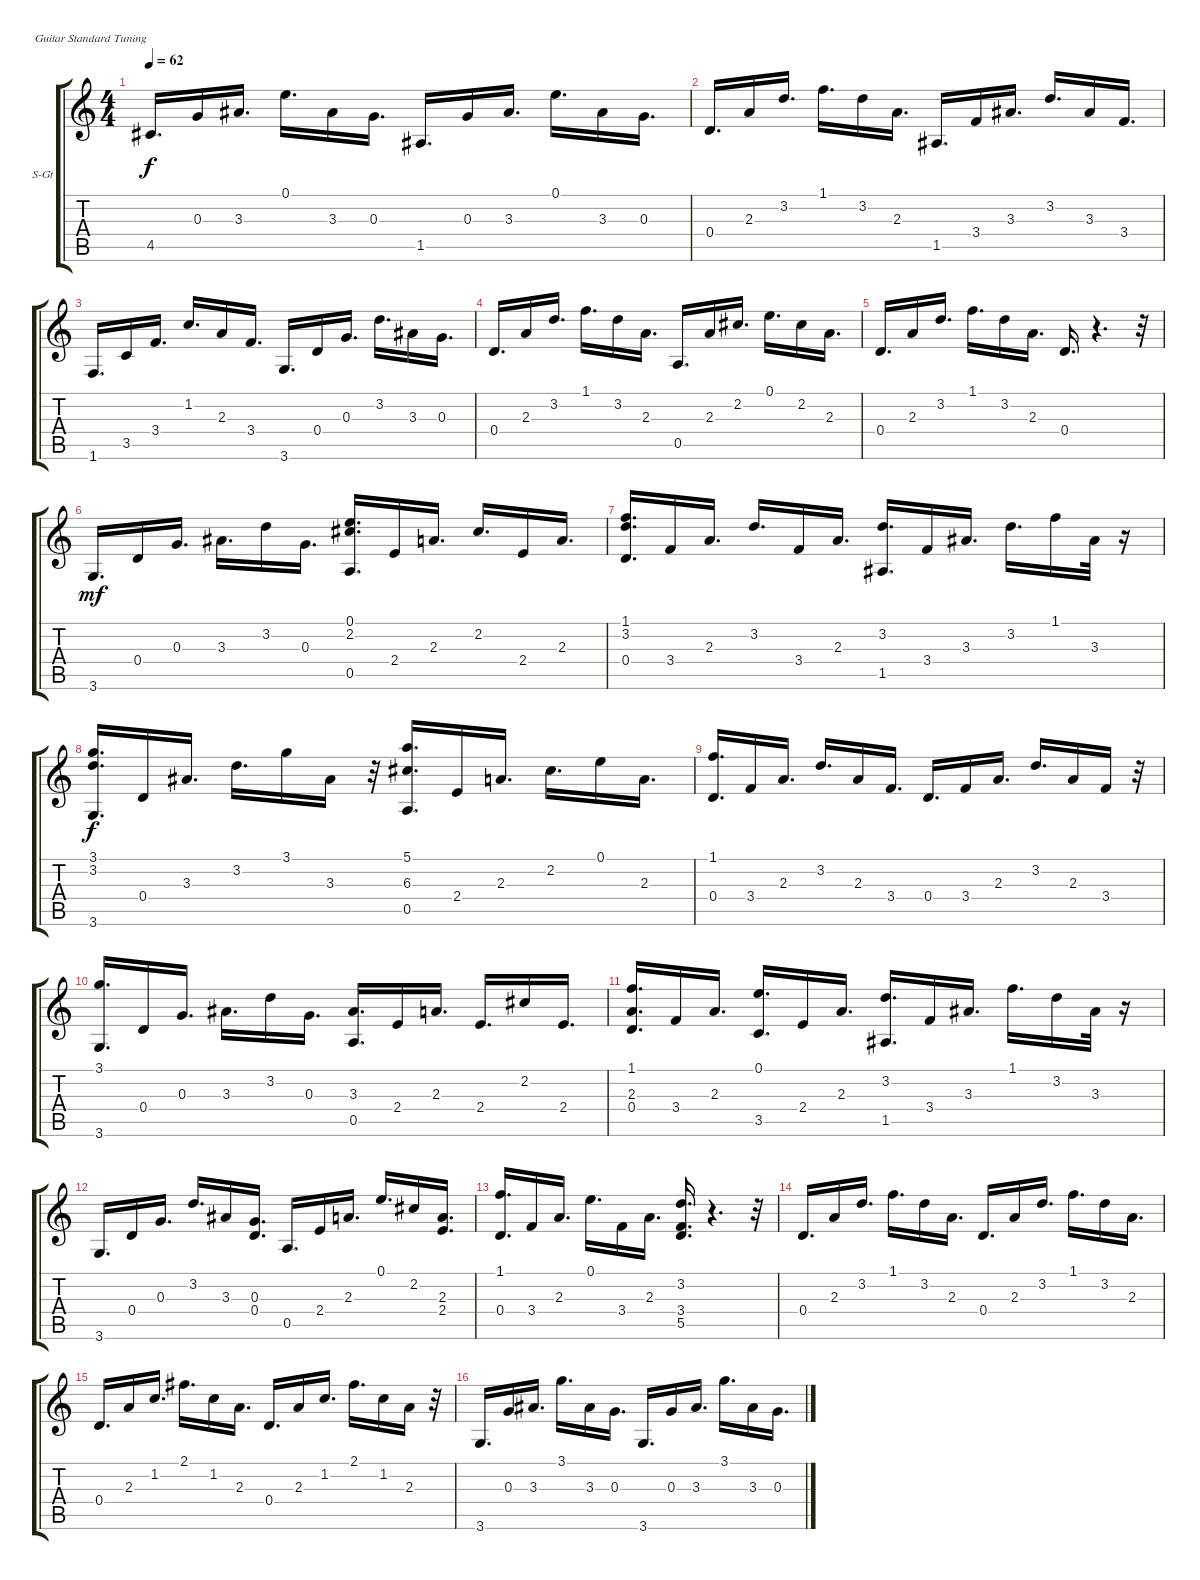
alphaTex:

\bracketExtendMode groupsimilarinstruments
\firstSystemTrackNameOrientation horizontal
\otherSystemsTrackNameOrientation horizontal
\track ("Соло/Ритм гитара" "S-Gt") {instrument acousticguitarsteel}
\staff {score tabs}
\tuning (E4 B3 G3 D3 A2 E2)
\ts (4 4)
\tempo 62
\clef g2
\ks c
4.5.16{d dy f} 0.3.16 3.3.16{d} 0.1.16{d} 3.3.16 0.3.16{d} 1.5.16{d} 0.3.16 3.3.16{d} 0.1.16{d} 3.3.16 0.3.16{d} |
0.4.16{d} 2.3.16 3.2.16{d} 1.1.16{d} 3.2.16 2.3.16{d} 1.5.16{d} 3.4.16 3.3.16{d} 3.2.16{d} 3.3.16 3.4.16{d} |
1.6.16{d} 3.5.16 3.4.16{d} 1.2.16{d} 2.3.16 3.4.16{d} 3.6.16{d} 0.4.16 0.3.16{d} 3.2.16{d} 3.3.16 0.3.16{d} |
0.4.16{d} 2.3.16 3.2.16{d} 1.1.16{d} 3.2.16 2.3.16{d} 0.5.16{d} 2.3.16 2.2.16{d} 0.1.16{d} 2.2.16 2.3.16{d} |
0.4.16{d} 2.3.16 3.2.16{d} 1.1.16{d} 3.2.16 2.3.16{d} 0.4.16{d} r.4{d} r.32 |
3.6.16{d dy mf} 0.4.16 0.3.16{d} 3.3.16{d} 3.2.16 0.3.16{d} (0.1 2.2 0.5).16{d} 2.4.16 2.3.16{d} 2.2.16{d} 2.4.16 2.3.16{d} |
(1.1 3.2 0.4).16{d} 3.4.16 2.3.16{d} 3.2.16{d} 3.4.16 2.3.16{d} (3.2 1.5).16{d} 3.4.16 3.3.16{d} 3.2.16{d} 1.1.16 3.3.32 r.16 |
(3.1 3.2 3.6).16{d dy f} 0.4.16 3.3.16{d} 3.2.16{d} 3.1.16 3.3.16 r.32 (5.1 6.3 0.5).16{d} 2.4.16 2.3.16{d} 2.2.16{d} 0.1.16 2.3.16{d} |
(1.1 0.4).16{d} 3.4.16 2.3.16{d} 3.2.16{d} 2.3.16 3.4.16{d} 0.4.16{d} 3.4.16 2.3.16{d} 3.2.16{d} 2.3.16 3.4.16 r.32 |
(3.1 3.6).16{d} 0.4.16 0.3.16{d} 3.3.16{d} 3.2.16 0.3.16{d} (3.3 0.5).16{d} 2.4.16 2.3.16{d} 2.4.16{d} 2.2.16 2.4.16{d} |
(1.1 2.3 0.4).16{d} 3.4.16 2.3.16{d} (0.1 3.5).16{d} 2.4.16 2.3.16{d} (3.2 1.5).16{d} 3.4.16 3.3.16{d} 1.1.16{d} 3.2.16 3.3.32 r.16 |
3.6.16{d} 0.4.16 0.3.16{d} 3.2.16{d} 3.3.16 (0.3 0.4).16{d} 0.5.16{d} 2.4.16 2.3.16{d} 0.1.16{d} 2.2.16 (2.3 2.4).16{d} |
(1.1 0.4).16{d} 3.4.16 2.3.16{d} 0.1.16{d} 3.4.16 2.3.16{d} (3.2 3.4 5.5).16{d} r.4{d} r.32 |
0.4.16{d} 2.3.16 3.2.16{d} 1.1.16{d} 3.2.16 2.3.16{d} 0.4.16{d} 2.3.16 3.2.16{d} 1.1.16{d} 3.2.16 2.3.16{d} |
0.4.16{d} 2.3.16 1.2.16{d} 2.1.16{d} 1.2.16 2.3.16{d} 0.4.16{d} 2.3.16 1.2.16{d} 2.1.16{d} 1.2.16 2.3.16 r.32 |
3.6.16{d} 0.3.16 3.3.16{d} 3.1.16{d} 3.3.16 0.3.16{d} 3.6.16{d} 0.3.16 3.3.16{d} 3.1.16{d} 3.3.16 0.3.16{d}
